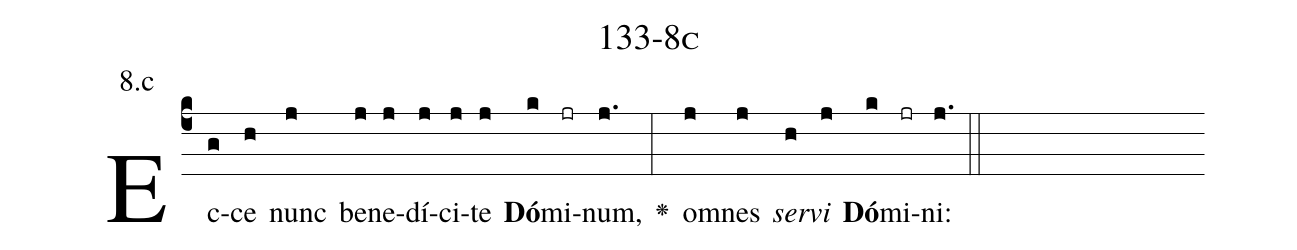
name: 133-8c;
annotation: 8.c;
%%
(c4)Ec(g)ce(h) nunc(j) be(j)ne(j)dí(j)ci(j)te(j) <b>Dó</b>(k)mi(jr)num,(j.) <v>\greheightstar</v>(:) om(j)nes(j) <i>ser</i>(h)<i>vi</i>(j) <b>Dó</b>(k)mi(jr)ni:(j.) (::)


%E(j) u(j) o(h) u(j) a(k) e.(j.) (::)
